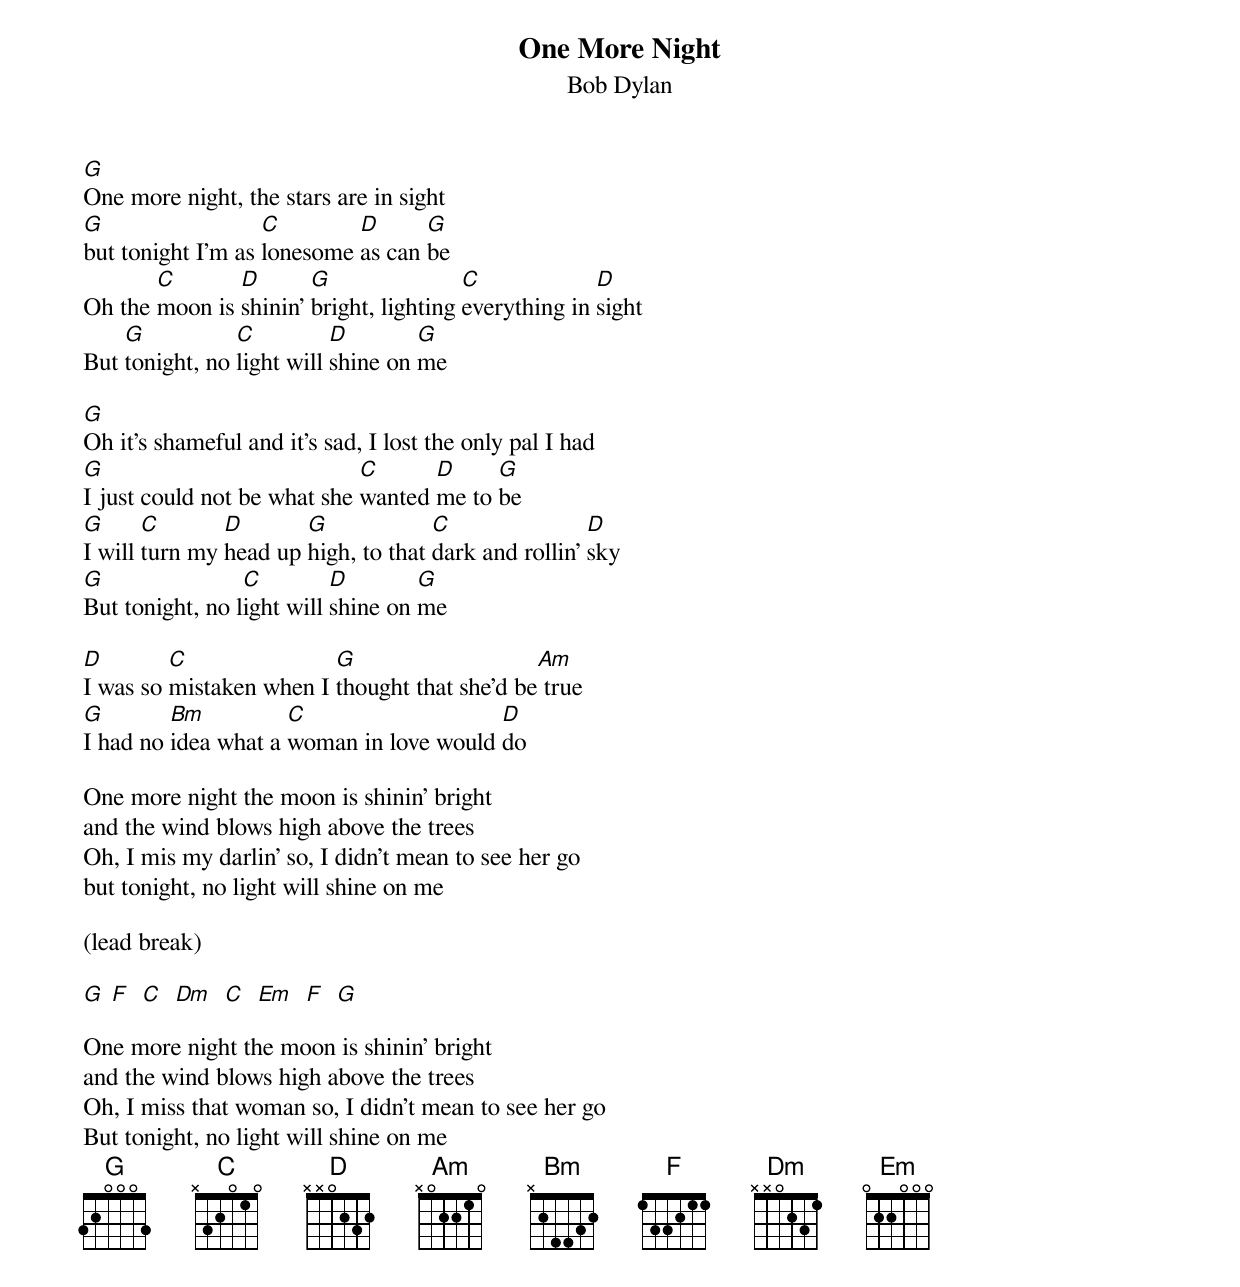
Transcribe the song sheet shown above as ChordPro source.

{title:One More Night}
{subtitle:Bob Dylan}
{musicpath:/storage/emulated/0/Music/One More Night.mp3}
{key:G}
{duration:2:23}

[G]One more night, the stars are in sight
[G]but tonight I'm as [C]lonesome [D]as can [G]be
Oh the [C]moon is [D]shinin' [G]bright, lighting [C]everything in [D]sight
But [G]tonight, no [C]light will [D]shine on [G]me

[G]Oh it's shameful and it's sad, I lost the only pal I had
[G]I just could not be what she [C]wanted [D]me to [G]be
[G]I will [C]turn my [D]head up [G]high, to that [C]dark and rollin' [D]sky
[G]But tonight, no l[C]ight will [D]shine on [G]me

[D]I was so [C]mistaken when I [G]thought that she'd be[Am] true
[G]I had no [Bm]idea what a [C]woman in love would [D]do

One more night the moon is shinin' bright
and the wind blows high above the trees
Oh, I mis my darlin' so, I didn't mean to see her go
but tonight, no light will shine on me

(lead break)

[G] [F]  [C]  [Dm]  [C]  [Em]  [F]  [G]

One more night the moon is shinin' bright
and the wind blows high above the trees
Oh, I miss that woman so, I didn't mean to see her go
But tonight, no light will shine on me
